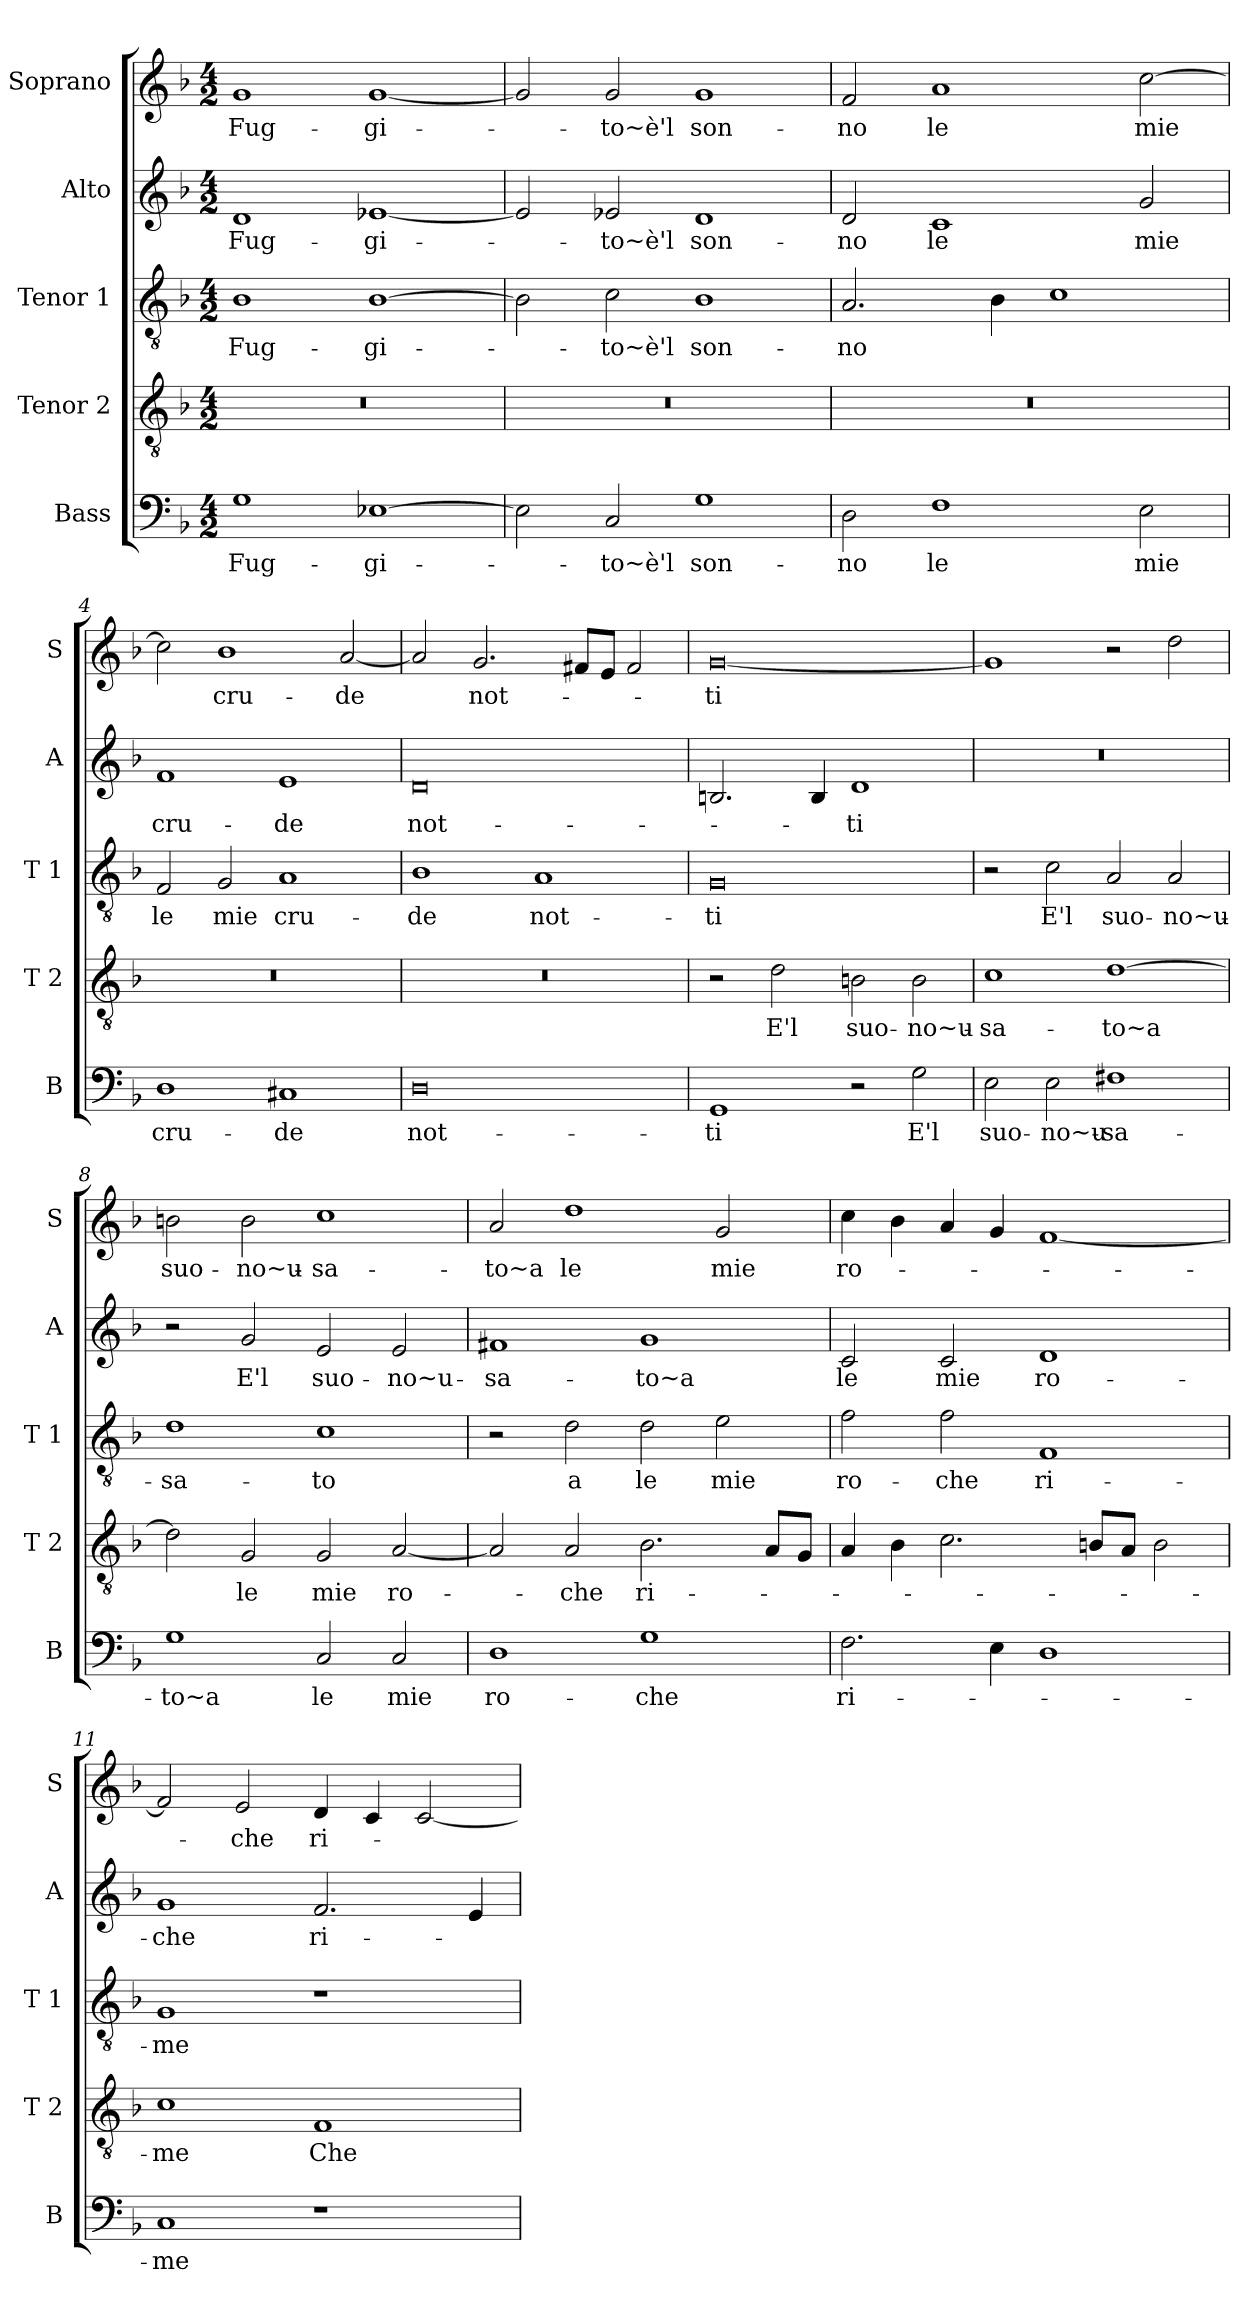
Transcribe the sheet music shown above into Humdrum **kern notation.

**kern	**text	**kern	**text	**kern	**text	**kern	**text	**kern	**text
*part5	*part5	*part4	*part4	*part3	*part3	*part2	*part2	*part1	*part1
*staff5	*staff5	*staff4	*staff4	*staff3	*staff3	*staff2	*staff2	*staff1	*staff1
*I"Bass	*	*I"Tenor 2	*	*I"Tenor 1	*	*I"Alto	*	*I"Soprano	*
*I'B	*	*I'T 2	*	*I'T 1	*	*I'A	*	*I'S	*
*clefF4	*	*clefGv2	*	*clefGv2	*	*clefG2	*	*clefG2	*
*k[b-]	*	*k[b-]	*	*k[b-]	*	*k[b-]	*	*k[b-]	*
*F:	*	*F:	*	*F:	*	*F:	*	*F:	*
*M4/2	*	*M4/2	*	*M4/2	*	*M4/2	*	*M4/2	*
=1	=1	=1	=1	=1	=1	=1	=1	=1	=1
!	!LO:LY:b	!	!	!	!LO:LY:b	!	!LO:LY:b	!	!LO:LY:b
1G	Fug-	0r	.	1B-	Fug-	1d	Fug-	1g	Fug-
!	!LO:LY:b	!	!	!	!LO:LY:b	!	!LO:LY:b	!	!LO:LY:b
[1E-X	-gi-	.	.	[1B-	-gi-	[1e-X	-gi-	[1g	-gi-
=2	=2	=2	=2	=2	=2	=2	=2	=2	=2
2E-\]	.	0r	.	2B-\]	.	2e-/]	.	2g/]	.
!	!LO:LY:b	!	!	!	!LO:LY:b	!	!LO:LY:b	!	!LO:LY:b
2C/	-to~è'l	.	.	2c\	-to~è'l	2e-X/	-to~è'l	2g/	-to~è'l
!	!LO:LY:b	!	!	!	!LO:LY:b	!	!LO:LY:b	!	!LO:LY:b
1G	son-	.	.	1B-	son-	1d	son-	1g	son-
=3	=3	=3	=3	=3	=3	=3	=3	=3	=3
!	!LO:LY:b	!	!	!	!LO:LY:b	!	!LO:LY:b	!	!LO:LY:b
2D\	-no	0r	.	2.A/	-no	2d/	-no	2f/	-no
!	!LO:LY:b	!	!	!	!	!	!LO:LY:b	!	!LO:LY:b
1F	le	.	.	.	.	1c	le	1a	le
.	.	.	.	4B-\	.	.	.	.	.
.	.	.	.	1c	.	.	.	.	.
!	!LO:LY:b	!	!	!	!	!	!LO:LY:b	!	!LO:LY:b
2E\	mie	.	.	.	.	2g/	mie	[2cc\	mie
=4	=4	=4	=4	=4	=4	=4	=4	=4	=4
!	!LO:LY:b	!	!	!	!LO:LY:b	!	!LO:LY:b	!	!
1D	cru-	0r	.	2F/	le	1f	cru-	2cc\]	.
!	!	!	!	!	!LO:LY:b	!	!	!	!LO:LY:b
.	.	.	.	2G/	mie	.	.	1b-	cru-
!	!LO:LY:b	!	!	!	!LO:LY:b	!	!LO:LY:b	!	!
1C#X	-de	.	.	1A	cru-	1e	-de	.	.
!	!	!	!	!	!	!	!	!	!LO:LY:b
.	.	.	.	.	.	.	.	[2a/	-de
=5	=5	=5	=5	=5	=5	=5	=5	=5	=5
!	!LO:LY:b	!	!	!	!LO:LY:b	!	!LO:LY:b	!	!
0D	not-	0r	.	1B-	-de	0d	not-	2a/]	.
!	!	!	!	!	!	!	!	!	!LO:LY:b
.	.	.	.	.	.	.	.	2.g/	not-
!	!	!	!	!	!LO:LY:b	!	!	!	!
.	.	.	.	1A	not-	.	.	.	.
.	.	.	.	.	.	.	.	8f#X/L	.
.	.	.	.	.	.	.	.	8e/J	.
.	.	.	.	.	.	.	.	2f#/	.
!!LO:LB:g=z
=6	=6	=6	=6	=6	=6	=6	=6	=6	=6
!	!LO:LY:b	!	!	!	!LO:LY:b	!	!	!	!LO:LY:b
1GG	-ti	2r	.	0G	-ti	2.Bn/	.	[0g	-ti
!	!	!	!LO:LY:b	!	!	!	!	!	!
.	.	2d\	E'l	.	.	.	.	.	.
.	.	.	.	.	.	4B/	.	.	.
!	!	!	!LO:LY:b	!	!	!	!LO:LY:b	!	!
2r	.	2Bn\	suo-	.	.	1d	-ti	.	.
!	!LO:LY:b	!	!LO:LY:b	!	!	!	!	!	!
2G\	E'l	2B\	-no~u-	.	.	.	.	.	.
=7	=7	=7	=7	=7	=7	=7	=7	=7	=7
!	!LO:LY:b	!	!LO:LY:b	!	!	!	!	!	!
2E\	suo-	1c	-sa-	2r	.	0r	.	1g]	.
!	!LO:LY:b	!	!	!	!LO:LY:b	!	!	!	!
2E\	-no~u-	.	.	2c\	E'l	.	.	.	.
!	!LO:LY:b	!	!LO:LY:b	!	!LO:LY:b	!	!	!	!
1F#X	-sa-	[1d	-to~a	2A/	suo-	.	.	2r	.
!	!	!	!	!	!LO:LY:b	!	!	!	!
.	.	.	.	2A/	-no~u-	.	.	2dd\	.
=8	=8	=8	=8	=8	=8	=8	=8	=8	=8
!	!LO:LY:b	!	!	!	!LO:LY:b	!	!	!	!LO:LY:b
1G	-to~a	2d\]	.	1d	-sa-	2r	.	2bn\	suo-
!	!	!	!LO:LY:b	!	!	!	!LO:LY:b	!	!LO:LY:b
.	.	2G/	le	.	.	2g/	E'l	2b\	-no~u-
!	!LO:LY:b	!	!LO:LY:b	!	!LO:LY:b	!	!LO:LY:b	!	!LO:LY:b
2C/	le	2G/	mie	1c	-to	2e/	suo-	1cc	-sa-
!	!LO:LY:b	!	!LO:LY:b	!	!	!	!LO:LY:b	!	!
2C/	mie	[2A/	ro-	.	.	2e/	-no~u-	.	.
=9	=9	=9	=9	=9	=9	=9	=9	=9	=9
!	!LO:LY:b	!	!	!	!	!	!LO:LY:b	!	!LO:LY:b
1D	ro-	2A/]	.	2r	.	1f#X	-sa-	2a/	-to~a
!	!	!	!LO:LY:b	!	!LO:LY:b	!	!	!	!LO:LY:b
.	.	2A/	-che	2d\	a	.	.	1dd	le
!	!LO:LY:b	!	!LO:LY:b	!	!LO:LY:b	!	!LO:LY:b	!	!
1G	-che	2.B-\	ri-	2d\	le	1g	-to~a	.	.
!	!	!	!	!	!LO:LY:b	!	!	!	!LO:LY:b
.	.	.	.	2e\	mie	.	.	2g/	mie
.	.	8A/L	.	.	.	.	.	.	.
.	.	8G/J	.	.	.	.	.	.	.
=10	=10	=10	=10	=10	=10	=10	=10	=10	=10
!	!LO:LY:b	!	!	!	!LO:LY:b	!	!LO:LY:b	!	!LO:LY:b
2.F\	ri-	4A/	.	2f\	ro-	2c/	le	4cc\	ro-
.	.	4B-\	.	.	.	.	.	4b-\	.
!	!	!	!	!	!LO:LY:b	!	!LO:LY:b	!	!
.	.	2.c\	.	2f\	-che	2c/	mie	4a/	.
4E\	.	.	.	.	.	.	.	4g/	.
!	!	!	!	!	!LO:LY:b	!	!LO:LY:b	!	!
1D	.	.	.	1F	ri-	1d	ro-	[1f	.
.	.	8Bn/L	.	.	.	.	.	.	.
.	.	8A/J	.	.	.	.	.	.	.
.	.	2B\	.	.	.	.	.	.	.
!!LO:PB:g=z
=11	=11	=11	=11	=11	=11	=11	=11	=11	=11
!	!LO:LY:b	!	!LO:LY:b	!	!LO:LY:b	!	!LO:LY:b	!	!
1C	-me	1c	-me	1G	-me	1g	-che	2f/]	.
!	!	!	!	!	!	!	!	!	!LO:LY:b
.	.	.	.	.	.	.	.	2e/	-che
!	!	!	!LO:LY:b	!	!	!	!LO:LY:b	!	!LO:LY:b
1r	.	1F	Che	1r	.	2.f/	ri-	4d/	ri-
.	.	.	.	.	.	.	.	4c/	.
.	.	.	.	.	.	.	.	[2c/	.
.	.	.	.	.	.	4e/	.	.	.
=	=	=	=	=	=	=	=	=	=
*-	*-	*-	*-	*-	*-	*-	*-	*-	*-
